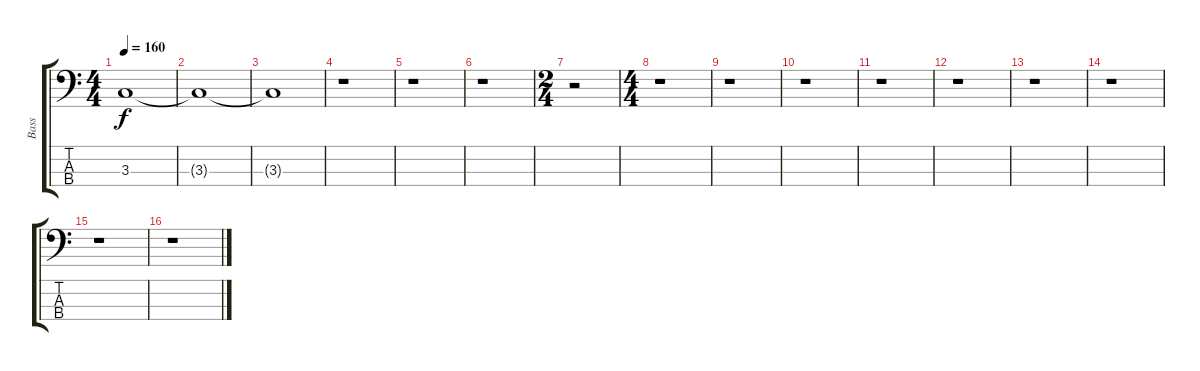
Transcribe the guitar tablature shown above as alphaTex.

\track ("Bass" "Bass") {instrument electricbassfinger}
\staff {score tabs}
\tuning (G2 D2 A1 E1) {hide}
\ts (4 4)
\tempo 160
\clef f4
\ks c
3.3{t}.1{dy f} |
3.3{t}.1 |
3.3{t}.1 |
r.1 |
r.1 |
r.1 |
\ts (2 4)
r.2 |
\ts (4 4)
r.1 |
r.1 |
r.1 |
r.1 |
r.1 |
r.1 |
r.1 |
r.1 |
r.1
